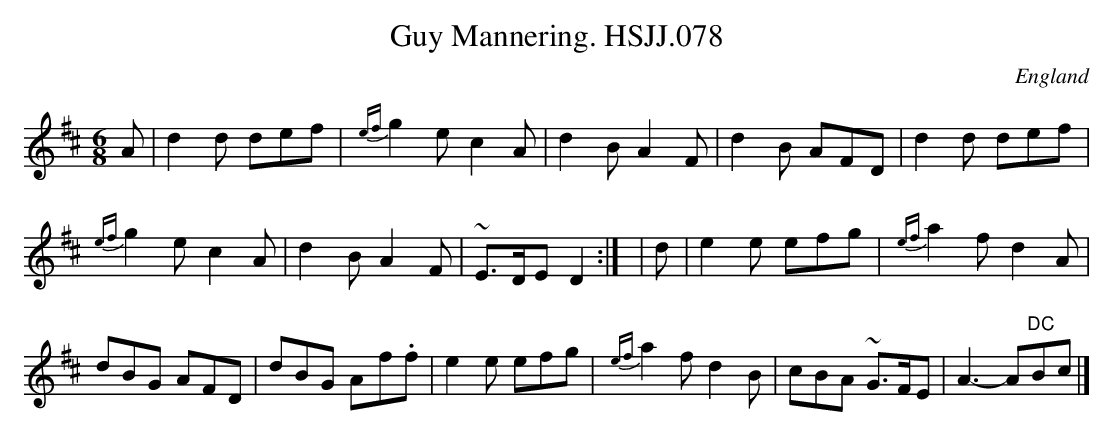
X:1
T:Guy Mannering. HSJJ.078
M:6/8
L:1/8
O:England
K:D
A|d2d def|{ef}g2ec2A|d2BA2F|d2B AFD|d2d def|!{ef}g2ec2A|d2BA2F|~E>DED2:|
|d|e2e efg|{ef}a2fd2A|!dBG AFD|dBG A-f.f|e2e efg|{ef}a2fd2B|cBA ~G>FE|A3
-A"DC"Bc|]
